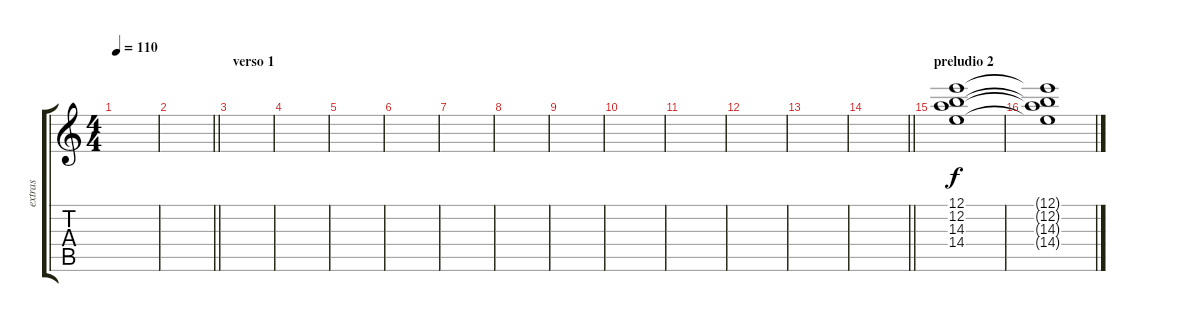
\track ("extras" "extras") {instrument electricguitarclean}
\staff {score tabs}
\tuning (E4 B3 G3 D3 A2 E2) {hide}
\ts (4 4)
\tempo 110
\clef g2
\ks c
|
\barLineRight lightlight
|
\section ("" "verso 1")
|
|
|
|
|
|
|
|
|
|
|
\barLineRight lightlight
|
\section ("" "preludio 2")
(12.1 12.2 14.3 14.4).1 |
(12.1{t} 12.2{t} 14.3{t} 14.4{t}).1
